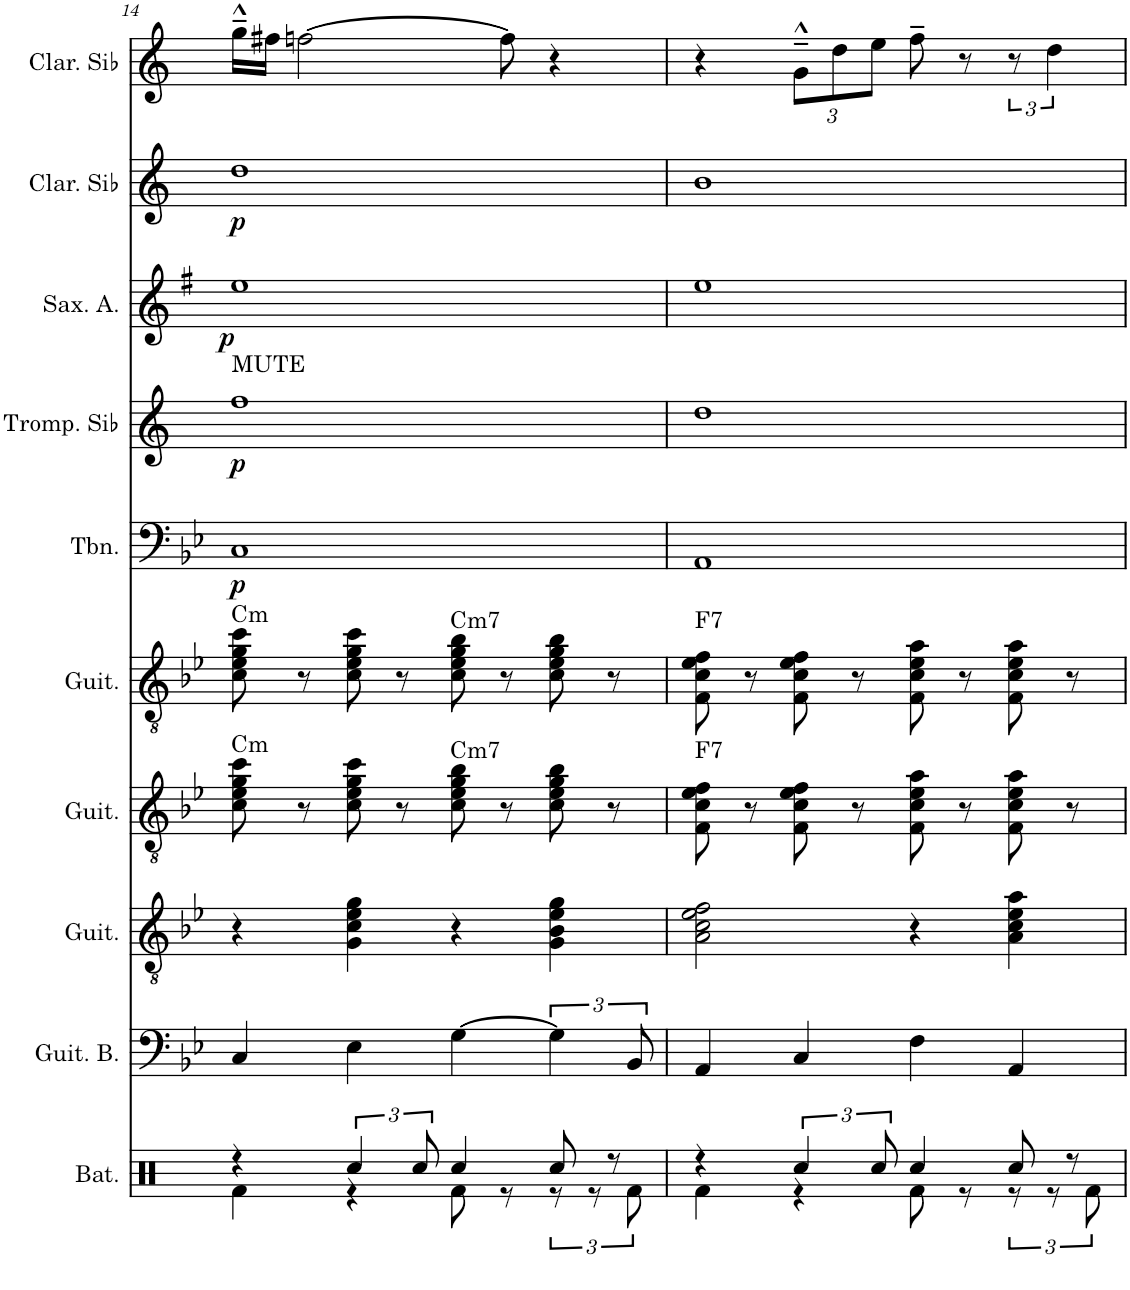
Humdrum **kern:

**kern	**kern	**kern	**kern	**kern	**kern	**dynam	**kern	**dynam	**kern	**dynam	**kern	**dynam	**kern
*part10	*part9	*part8	*part7	*part6	*part5	*part5	*part4	*part4	*part3	*part3	*part2	*part2	*part1
*staff10	*staff9	*staff8	*staff7	*staff6	*staff5	*staff5	*staff4	*staff4	*staff3	*staff3	*staff2	*staff2	*staff1
*I"Batterie	*I"Guitare Basse	*I"Guitare acoustique	*I"Guitare acoustique	*I"Guitare classique	*I"Trombone	*	*I"Trompette en Sib	*	*I"Saxophone Alto	*	*I"Clarinette en Sib	*	*I"Clarinette en Sib
*I'Bat.	*I'Guit. B.	*I'Guit.	*I'Guit.	*I'Guit.	*I'Tbn.	*	*I'Tromp. Sib	*	*I'Sax. A.	*	*I'Clar. Sib	*	*I'Clar. Sib
!!LO:PB:g=z
*clefX	*clefF4	*clefGv2	*clefGv2	*clefGv2	*clefF4	*	*clefG2	*	*clefG2	*	*clefG2	*	*clefG2
*	*Trd7c12	*	*	*	*	*	*Trd1c2	*	*Trd5c9	*	*Trd1c2	*	*Trd1c2
*k[]	*k[b-e-]	*k[b-e-]	*k[b-e-]	*k[b-e-]	*k[b-e-]	*	*k[]	*	*k[f#]	*	*k[]	*	*k[]
*M4/4	*M4/4	*M4/4	*M4/4	*M4/4	*M4/4	*	*M4/4	*	*M4/4	*	*M4/4	*	*M4/4
=14	=14	=14	=14	=14	=14	=14	=14	=14	=14	=14	=14	=14	=14
*^	*	*	*	*	*	*	*	*	*	*	*	*	*
!	!	!	!	!	!	!	!	!LO:TX:a:t=MUTE	!	!	!	!	!	!
!	!	!	!	!	!LO:TX:a:t=Cm	!	!	!	!	!	!	!	!	!
!	!	!	!	!LO:TX:a:t=Cm	!	!	!	!	!	!	!	!	!	!
!	!	!	!	!	!	!	!LO:DY:b	!	!LO:DY:b	!	!LO:DY:b	!	!LO:DY:b	!
4r	4Rf\	4C/	4r	8c\ 8e-\ 8g\ 8cc\	8c\ 8e-\ 8g\ 8cc\	1C	p	1ff	p	1ee	p	1dd	p	16gg~^^\LL
.	.	.	.	.	.	.	.	.	.	.	.	.	.	16ff#X\JJ
.	.	.	.	8r	8r	.	.	.	.	.	.	.	.	[2ffn\
6Rcc/	4r	4E-\	4G\ 4c\ 4e-\ 4g\	8c\ 8e-\ 8g\ 8cc\	8c\ 8e-\ 8g\ 8cc\	.	.	.	.	.	.	.	.	.
.	.	.	.	8r	8r	.	.	.	.	.	.	.	.	.
12Rcc/	.	.	.	.	.	.	.	.	.	.	.	.	.	.
!	!	!	!	!	!LO:TX:a:t=Cm7	!	!	!	!	!	!	!	!	!
!	!	!	!	!LO:TX:a:t=Cm7	!	!	!	!	!	!	!	!	!	!
4Rcc/	8Rf\	[4G\	4r	8c\ 8e-\ 8g\ 8b-\	8c\ 8e-\ 8g\ 8b-\	.	.	.	.	.	.	.	.	.
.	8r	.	.	8r	8r	.	.	.	.	.	.	.	.	8ff\]
8Rcc/	12r	6G\]	4G\ 4B-\ 4e-\ 4g\	8c\ 8e-\ 8g\ 8b-\	8c\ 8e-\ 8g\ 8b-\	.	.	.	.	.	.	.	.	4r
.	12r	.	.	.	.	.	.	.	.	.	.	.	.	.
8r	.	.	.	8r	8r	.	.	.	.	.	.	.	.	.
.	12Rf\	12BB-/	.	.	.	.	.	.	.	.	.	.	.	.
=15	=15	=15	=15	=15	=15	=15	=15	=15	=15	=15	=15	=15	=15	=15
!	!	!	!	!	!LO:TX:a:t=F7	!	!	!	!	!	!	!	!	!
!	!	!	!	!LO:TX:a:t=F7	!	!	!	!	!	!	!	!	!	!
4r	4Rf\	4AA/	2A\ 2c\ 2e-\ 2f\	8F\ 8c\ 8e-\ 8f\	8F\ 8c\ 8e-\ 8f\	1AA	.	1dd	.	1ee	.	1b	.	4r
.	.	.	.	8r	8r	.	.	.	.	.	.	.	.	.
*	*	*	*	*	*	*	*	*	*	*	*	*	*	*Xbrackettup
6Rcc/	4r	4C/	.	8F\ 8c\ 8e-\ 8f\	8F\ 8c\ 8e-\ 8f\	.	.	.	.	.	.	.	.	12g~^^\L
.	.	.	.	.	.	.	.	.	.	.	.	.	.	12dd\
.	.	.	.	8r	8r	.	.	.	.	.	.	.	.	.
12Rcc/	.	.	.	.	.	.	.	.	.	.	.	.	.	12ee\J
4Rcc/	8Rf\	4F\	4r	8F\ 8c\ 8e-\ 8a\	8F\ 8c\ 8e-\ 8a\	.	.	.	.	.	.	.	.	8ff~\
.	8r	.	.	8r	8r	.	.	.	.	.	.	.	.	8r
*	*	*	*	*	*	*	*	*	*	*	*	*	*	*brackettup
8Rcc/	12r	4AA/	4A\ 4c\ 4e-\ 4a\	8F\ 8c\ 8e-\ 8a\	8F\ 8c\ 8e-\ 8a\	.	.	.	.	.	.	.	.	12r
.	12r	.	.	.	.	.	.	.	.	.	.	.	.	6dd\
8r	.	.	.	8r	8r	.	.	.	.	.	.	.	.	.
.	12Rf\	.	.	.	.	.	.	.	.	.	.	.	.	.
*v	*v	*	*	*	*	*	*	*	*	*	*	*	*	*
=	=	=	=	=	=	=	=	=	=	=	=	=	=
*-	*-	*-	*-	*-	*-	*-	*-	*-	*-	*-	*-	*-	*-
